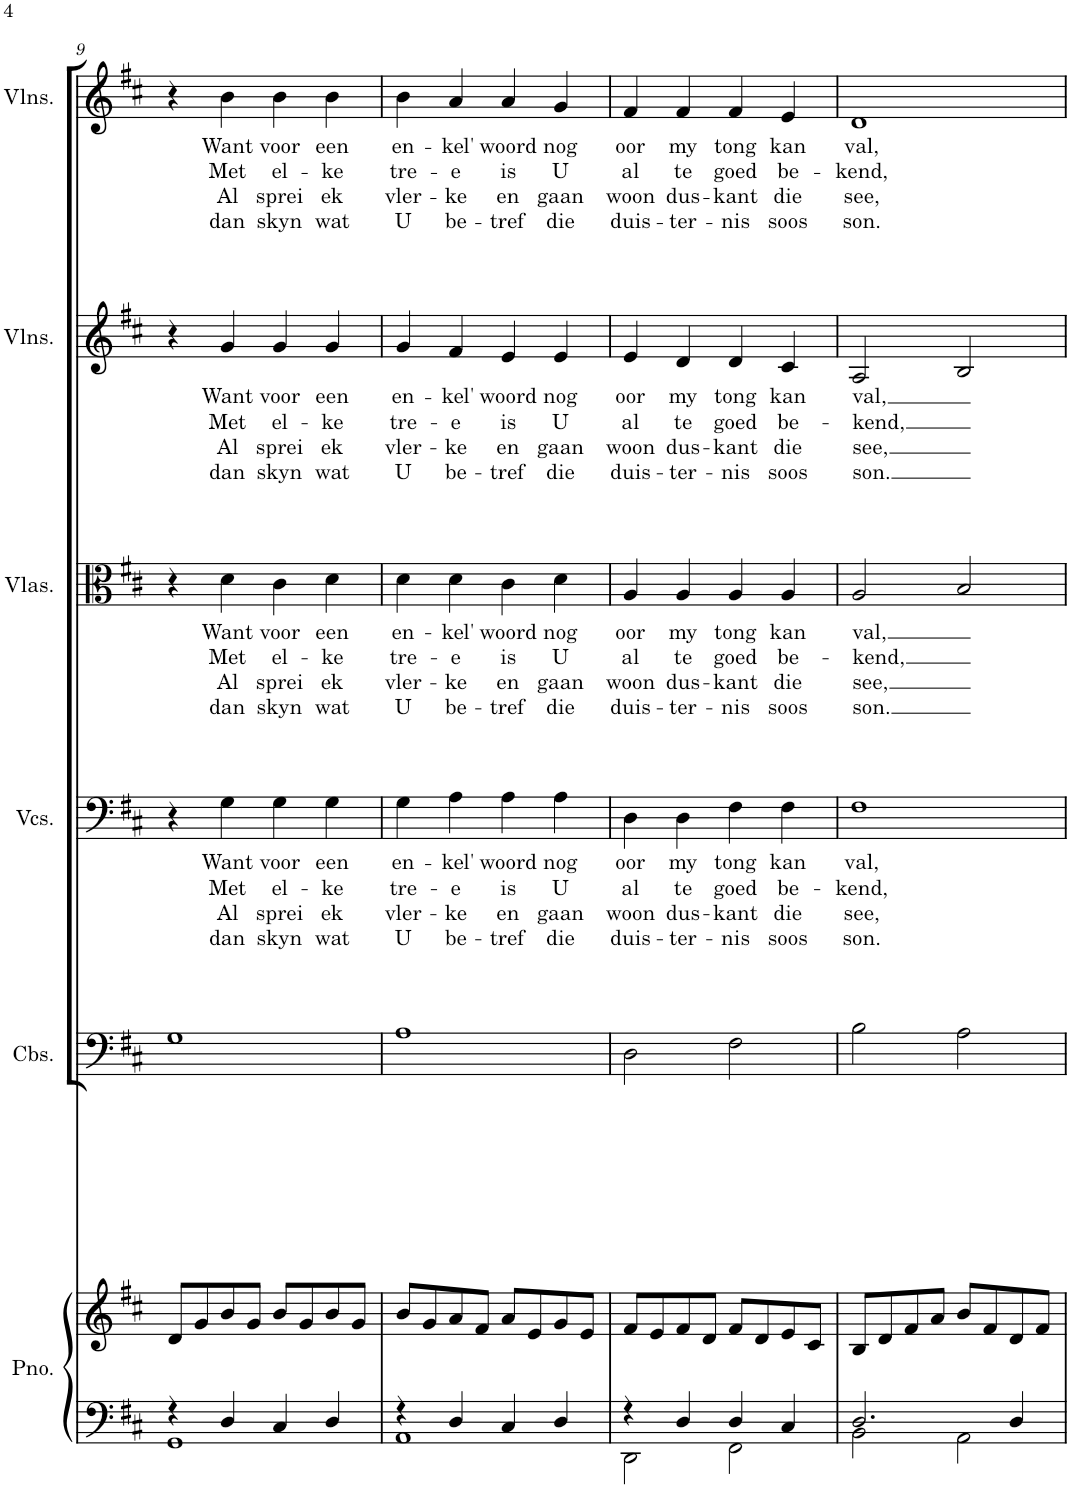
**kern	**kern	**kern	**kern	**text	**text	**text	**text	**kern	**text	**text	**text	**text	**kern	**text	**text	**text	**text	**kern	**text	**text	**text	**text
*part6	*part6	*part5	*part4	*part4	*part4	*part4	*part4	*part3	*part3	*part3	*part3	*part3	*part2	*part2	*part2	*part2	*part2	*part1	*part1	*part1	*part1	*part1
*staff7	*staff6	*staff5	*staff4	*staff4	*staff4	*staff4	*staff4	*staff3	*staff3	*staff3	*staff3	*staff3	*staff2	*staff2	*staff2	*staff2	*staff2	*staff1	*staff1	*staff1	*staff1	*staff1
*I"Piano	*	*I"Contrabasses	*I"Violoncellos	*	*	*	*	*I"Violas	*	*	*	*	*I"Violins	*	*	*	*	*I"Violins	*	*	*	*
*I'Pno.	*	*I'Cbs.	*I'Vcs.	*	*	*	*	*I'Vlas.	*	*	*	*	*I'Vlns.	*	*	*	*	*I'Vlns.	*	*	*	*
!!LO:PB:g=z
*clefF4	*clefG2	*clefF4	*clefF4	*	*	*	*	*clefC3	*	*	*	*	*clefG2	*	*	*	*	*clefG2	*	*	*	*
*	*	*Trd7c12	*	*	*	*	*	*	*	*	*	*	*	*	*	*	*	*	*	*	*	*
*k[f#c#]	*k[f#c#]	*k[f#c#]	*k[f#c#]	*	*	*	*	*k[f#c#]	*	*	*	*	*k[f#c#]	*	*	*	*	*k[f#c#]	*	*	*	*
*M2/2	*M2/2	*M2/2	*M2/2	*	*	*	*	*M2/2	*	*	*	*	*M2/2	*	*	*	*	*M2/2	*	*	*	*
*met(c|)	*met(c|)	*met(c|)	*met(c|)	*	*	*	*	*met(c|)	*	*	*	*	*met(c|)	*	*	*	*	*met(c|)	*	*	*	*
=9	=9	=9	=9	=9	=9	=9	=9	=9	=9	=9	=9	=9	=9	=9	=9	=9	=9	=9	=9	=9	=9	=9
*^	*	*	*	*	*	*	*	*	*	*	*	*	*	*	*	*	*	*	*	*	*	*
4r	1GG	8d/L	1G	4r	.	.	.	.	4r	.	.	.	.	4r	.	.	.	.	4r	.	.	.	.
.	.	8g/	.	.	.	.	.	.	.	.	.	.	.	.	.	.	.	.	.	.	.	.	.
!	!	!	!	!	!LO:LY:b	!LO:LY:b	!LO:LY:b	!LO:LY:b	!	!LO:LY:b	!LO:LY:b	!LO:LY:b	!LO:LY:b	!	!LO:LY:b	!LO:LY:b	!LO:LY:b	!LO:LY:b	!	!LO:LY:b	!LO:LY:b	!LO:LY:b	!LO:LY:b
4D/	.	8b/	.	4G\	Want	Met	Al	dan	4d\	Want	Met	Al	dan	4g/	Want	Met	Al	dan	4b\	Want	Met	Al	dan
.	.	8g/J	.	.	.	.	.	.	.	.	.	.	.	.	.	.	.	.	.	.	.	.	.
!	!	!	!	!	!LO:LY:b	!LO:LY:b	!LO:LY:b	!LO:LY:b	!	!LO:LY:b	!LO:LY:b	!LO:LY:b	!LO:LY:b	!	!LO:LY:b	!LO:LY:b	!LO:LY:b	!LO:LY:b	!	!LO:LY:b	!LO:LY:b	!LO:LY:b	!LO:LY:b
4C#/	.	8b/L	.	4G\	voor	el-	sprei	skyn	4c#\	voor	el-	sprei	skyn	4g/	voor	el-	sprei	skyn	4b\	voor	el-	sprei	skyn
.	.	8g/	.	.	.	.	.	.	.	.	.	.	.	.	.	.	.	.	.	.	.	.	.
!	!	!	!	!	!LO:LY:b	!LO:LY:b	!LO:LY:b	!LO:LY:b	!	!LO:LY:b	!LO:LY:b	!LO:LY:b	!LO:LY:b	!	!LO:LY:b	!LO:LY:b	!LO:LY:b	!LO:LY:b	!	!LO:LY:b	!LO:LY:b	!LO:LY:b	!LO:LY:b
4D/	.	8b/	.	4G\	een	-ke	ek	wat	4d\	een	-ke	ek	wat	4g/	een	-ke	ek	wat	4b\	een	-ke	ek	wat
.	.	8g/J	.	.	.	.	.	.	.	.	.	.	.	.	.	.	.	.	.	.	.	.	.
=10	=10	=10	=10	=10	=10	=10	=10	=10	=10	=10	=10	=10	=10	=10	=10	=10	=10	=10	=10	=10	=10	=10	=10
!	!	!	!	!	!LO:LY:b	!LO:LY:b	!LO:LY:b	!LO:LY:b	!	!LO:LY:b	!LO:LY:b	!LO:LY:b	!LO:LY:b	!	!LO:LY:b	!LO:LY:b	!LO:LY:b	!LO:LY:b	!	!LO:LY:b	!LO:LY:b	!LO:LY:b	!LO:LY:b
4r	1AA	8b/L	1A	4G\	en-	tre-	vler-	U	4d\	en-	tre-	vler-	U	4g/	en-	tre-	vler-	U	4b\	en-	tre-	vler-	U
.	.	8g/	.	.	.	.	.	.	.	.	.	.	.	.	.	.	.	.	.	.	.	.	.
!	!	!	!	!	!LO:LY:b	!LO:LY:b	!LO:LY:b	!LO:LY:b	!	!LO:LY:b	!LO:LY:b	!LO:LY:b	!LO:LY:b	!	!LO:LY:b	!LO:LY:b	!LO:LY:b	!LO:LY:b	!	!LO:LY:b	!LO:LY:b	!LO:LY:b	!LO:LY:b
4D/	.	8a/	.	4A\	-kel'	-e	-ke	be-	4d\	-kel'	-e	-ke	be-	4f#/	-kel'	-e	-ke	be-	4a/	-kel'	-e	-ke	be-
.	.	8f#/J	.	.	.	.	.	.	.	.	.	.	.	.	.	.	.	.	.	.	.	.	.
!	!	!	!	!	!LO:LY:b	!LO:LY:b	!LO:LY:b	!LO:LY:b	!	!LO:LY:b	!LO:LY:b	!LO:LY:b	!LO:LY:b	!	!LO:LY:b	!LO:LY:b	!LO:LY:b	!LO:LY:b	!	!LO:LY:b	!LO:LY:b	!LO:LY:b	!LO:LY:b
4C#/	.	8a/L	.	4A\	woord	is	en	-tref	4c#\	woord	is	en	-tref	4e/	woord	is	en	-tref	4a/	woord	is	en	-tref
.	.	8e/	.	.	.	.	.	.	.	.	.	.	.	.	.	.	.	.	.	.	.	.	.
!	!	!	!	!	!LO:LY:b	!LO:LY:b	!LO:LY:b	!LO:LY:b	!	!LO:LY:b	!LO:LY:b	!LO:LY:b	!LO:LY:b	!	!LO:LY:b	!LO:LY:b	!LO:LY:b	!LO:LY:b	!	!LO:LY:b	!LO:LY:b	!LO:LY:b	!LO:LY:b
4D/	.	8g/	.	4A\	nog	U	gaan	die	4d\	nog	U	gaan	die	4e/	nog	U	gaan	die	4g/	nog	U	gaan	die
.	.	8e/J	.	.	.	.	.	.	.	.	.	.	.	.	.	.	.	.	.	.	.	.	.
=11	=11	=11	=11	=11	=11	=11	=11	=11	=11	=11	=11	=11	=11	=11	=11	=11	=11	=11	=11	=11	=11	=11	=11
!	!	!	!	!	!LO:LY:b	!LO:LY:b	!LO:LY:b	!LO:LY:b	!	!LO:LY:b	!LO:LY:b	!LO:LY:b	!LO:LY:b	!	!LO:LY:b	!LO:LY:b	!LO:LY:b	!LO:LY:b	!	!LO:LY:b	!LO:LY:b	!LO:LY:b	!LO:LY:b
4r	2DD\	8f#/L	2D\	4D\	oor	al	woon	duis-	4A/	oor	al	woon	duis-	4e/	oor	al	woon	duis-	4f#/	oor	al	woon	duis-
.	.	8e/	.	.	.	.	.	.	.	.	.	.	.	.	.	.	.	.	.	.	.	.	.
!	!	!	!	!	!LO:LY:b	!LO:LY:b	!LO:LY:b	!LO:LY:b	!	!LO:LY:b	!LO:LY:b	!LO:LY:b	!LO:LY:b	!	!LO:LY:b	!LO:LY:b	!LO:LY:b	!LO:LY:b	!	!LO:LY:b	!LO:LY:b	!LO:LY:b	!LO:LY:b
4D/	.	8f#/	.	4D\	my	te	dus-	-ter-	4A/	my	te	dus-	-ter-	4d/	my	te	dus-	-ter-	4f#/	my	te	dus-	-ter-
.	.	8d/J	.	.	.	.	.	.	.	.	.	.	.	.	.	.	.	.	.	.	.	.	.
!	!	!	!	!	!LO:LY:b	!LO:LY:b	!LO:LY:b	!LO:LY:b	!	!LO:LY:b	!LO:LY:b	!LO:LY:b	!LO:LY:b	!	!LO:LY:b	!LO:LY:b	!LO:LY:b	!LO:LY:b	!	!LO:LY:b	!LO:LY:b	!LO:LY:b	!LO:LY:b
4D/	2FF#\	8f#/L	2F#\	4F#\	tong	goed	-kant	-nis	4A/	tong	goed	-kant	-nis	4d/	tong	goed	-kant	-nis	4f#/	tong	goed	-kant	-nis
.	.	8d/	.	.	.	.	.	.	.	.	.	.	.	.	.	.	.	.	.	.	.	.	.
!	!	!	!	!	!LO:LY:b	!LO:LY:b	!LO:LY:b	!LO:LY:b	!	!LO:LY:b	!LO:LY:b	!LO:LY:b	!LO:LY:b	!	!LO:LY:b	!LO:LY:b	!LO:LY:b	!LO:LY:b	!	!LO:LY:b	!LO:LY:b	!LO:LY:b	!LO:LY:b
4C#/	.	8e/	.	4F#\	kan	be-	die	soos	4A/	kan	be-	die	soos	4c#/	kan	be-	die	soos	4e/	kan	be-	die	soos
.	.	8c#/J	.	.	.	.	.	.	.	.	.	.	.	.	.	.	.	.	.	.	.	.	.
=12	=12	=12	=12	=12	=12	=12	=12	=12	=12	=12	=12	=12	=12	=12	=12	=12	=12	=12	=12	=12	=12	=12	=12
!	!	!	!	!	!LO:LY:b	!LO:LY:b	!LO:LY:b	!LO:LY:b	!	!LO:LY:b	!LO:LY:b	!LO:LY:b	!LO:LY:b	!	!LO:LY:b	!LO:LY:b	!LO:LY:b	!LO:LY:b	!	!LO:LY:b	!LO:LY:b	!LO:LY:b	!LO:LY:b
2.D/	2BB\	8B/L	2B\	1F#	val,	-kend,	see,	son.	2A/	val,	-kend,	see,	son.	2A/	-val,	-kend,	see,	son.	1d	val,	-kend,	see,	son.
.	.	8d/	.	.	.	.	.	.	.	.	.	.	.	.	.	.	.	.	.	.	.	.	.
.	.	8f#/	.	.	.	.	.	.	.	.	.	.	.	.	.	.	.	.	.	.	.	.	.
.	.	8a/J	.	.	.	.	.	.	.	.	.	.	.	.	.	.	.	.	.	.	.	.	.
.	2AA\	8b/L	2A\	.	.	.	.	.	2B/	.	.	.	.	2B/	.	.	.	.	.	.	.	.	.
.	.	8f#/	.	.	.	.	.	.	.	.	.	.	.	.	.	.	.	.	.	.	.	.	.
4D/	.	8d/	.	.	.	.	.	.	.	.	.	.	.	.	.	.	.	.	.	.	.	.	.
.	.	8f#/J	.	.	.	.	.	.	.	.	.	.	.	.	.	.	.	.	.	.	.	.	.
*v	*v	*	*	*	*	*	*	*	*	*	*	*	*	*	*	*	*	*	*	*	*	*	*
=	=	=	=	=	=	=	=	=	=	=	=	=	=	=	=	=	=	=	=	=	=	=
*-	*-	*-	*-	*-	*-	*-	*-	*-	*-	*-	*-	*-	*-	*-	*-	*-	*-	*-	*-	*-	*-	*-
